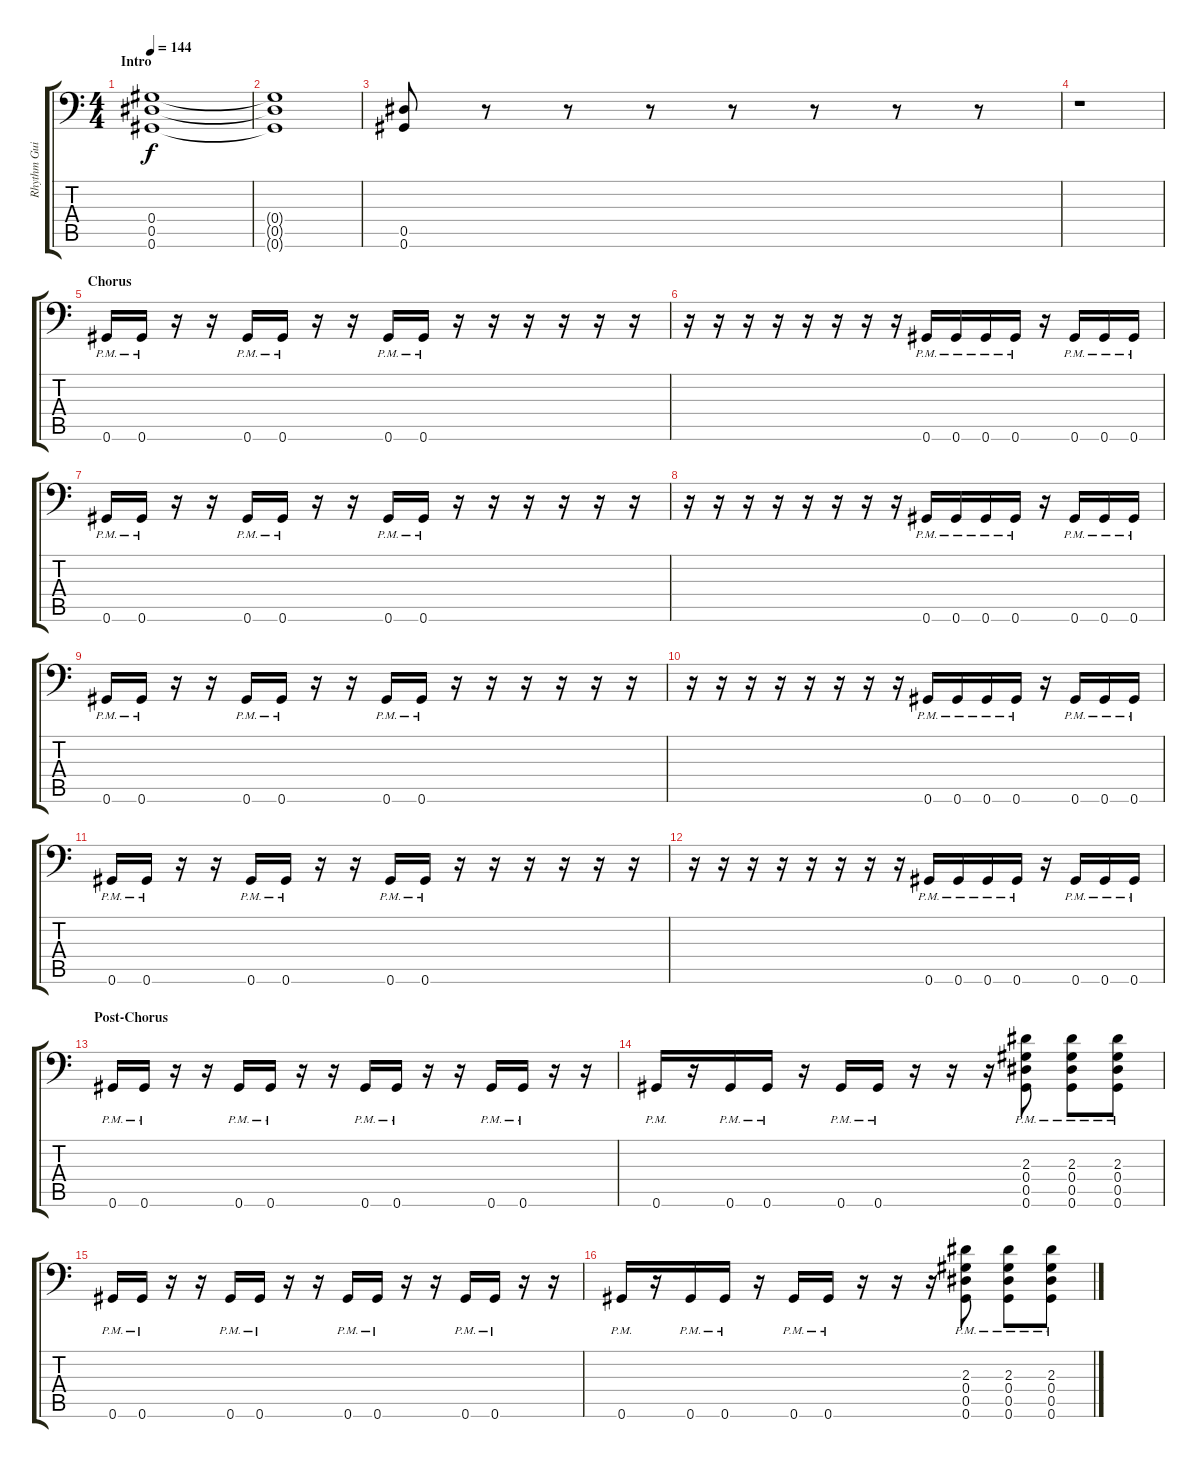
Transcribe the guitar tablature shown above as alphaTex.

\track ("Rhythm Guitar 1" "Rhythm Gui") {instrument distortionguitar}
\staff {score tabs}
\tuning (Bb3 F3 Db3 Ab2 Eb2 Ab1) {hide}
\ts (4 4)
\section ("" "Intro")
\tempo 144
\clef f4
\ks c
(0.4 0.5 0.6).1{dy f instrument distortionguitar} |
(0.4{t} 0.5{t} 0.6{t}).1 |
(0.5 0.6).8 r.8 r.8 r.8 r.8 r.8 r.8 r.8 |
r.1 |
\section ("" "Chorus")
0.6{pm}.16 0.6{pm}.16 r.16 r.16 0.6{pm}.16 0.6{pm}.16 r.16 r.16 0.6{pm}.16 0.6{pm}.16 r.16 r.16 r.16 r.16 r.16 r.16 |
r.16 r.16 r.16 r.16 r.16 r.16 r.16 r.16 0.6{pm}.16 0.6{pm}.16 0.6{pm}.16 0.6{pm}.16 r.16 0.6{pm}.16 0.6{pm}.16 0.6{pm}.16 |
0.6{pm}.16 0.6{pm}.16 r.16 r.16 0.6{pm}.16 0.6{pm}.16 r.16 r.16 0.6{pm}.16 0.6{pm}.16 r.16 r.16 r.16 r.16 r.16 r.16 |
r.16 r.16 r.16 r.16 r.16 r.16 r.16 r.16 0.6{pm}.16 0.6{pm}.16 0.6{pm}.16 0.6{pm}.16 r.16 0.6{pm}.16 0.6{pm}.16 0.6{pm}.16 |
0.6{pm}.16 0.6{pm}.16 r.16 r.16 0.6{pm}.16 0.6{pm}.16 r.16 r.16 0.6{pm}.16 0.6{pm}.16 r.16 r.16 r.16 r.16 r.16 r.16 |
r.16 r.16 r.16 r.16 r.16 r.16 r.16 r.16 0.6{pm}.16 0.6{pm}.16 0.6{pm}.16 0.6{pm}.16 r.16 0.6{pm}.16 0.6{pm}.16 0.6{pm}.16 |
0.6{pm}.16 0.6{pm}.16 r.16 r.16 0.6{pm}.16 0.6{pm}.16 r.16 r.16 0.6{pm}.16 0.6{pm}.16 r.16 r.16 r.16 r.16 r.16 r.16 |
r.16 r.16 r.16 r.16 r.16 r.16 r.16 r.16 0.6{pm}.16 0.6{pm}.16 0.6{pm}.16 0.6{pm}.16 r.16 0.6{pm}.16 0.6{pm}.16 0.6{pm}.16 |
\section ("" "Post-Chorus")
0.6{pm}.16 0.6{pm}.16 r.16 r.16 0.6{pm}.16 0.6{pm}.16 r.16 r.16 0.6{pm}.16 0.6{pm}.16 r.16 r.16 0.6{pm}.16 0.6{pm}.16 r.16 r.16 |
0.6{pm}.16 r.16 0.6{pm}.16 0.6{pm}.16 r.16 0.6{pm}.16 0.6{pm}.16 r.16 r.16 r.16 (2.3{pm} 0.4{pm} 0.5{pm} 0.6{pm}).8 (2.3{pm} 0.4{pm} 0.5{pm} 0.6{pm}).8 (2.3{pm} 0.4{pm} 0.5{pm} 0.6{pm}).8 |
0.6{pm}.16 0.6{pm}.16 r.16 r.16 0.6{pm}.16 0.6{pm}.16 r.16 r.16 0.6{pm}.16 0.6{pm}.16 r.16 r.16 0.6{pm}.16 0.6{pm}.16 r.16 r.16 |
0.6{pm}.16 r.16 0.6{pm}.16 0.6{pm}.16 r.16 0.6{pm}.16 0.6{pm}.16 r.16 r.16 r.16 (2.3{pm} 0.4{pm} 0.5{pm} 0.6{pm}).8 (2.3{pm} 0.4{pm} 0.5{pm} 0.6{pm}).8 (2.3{pm} 0.4{pm} 0.5{pm} 0.6{pm}).8
